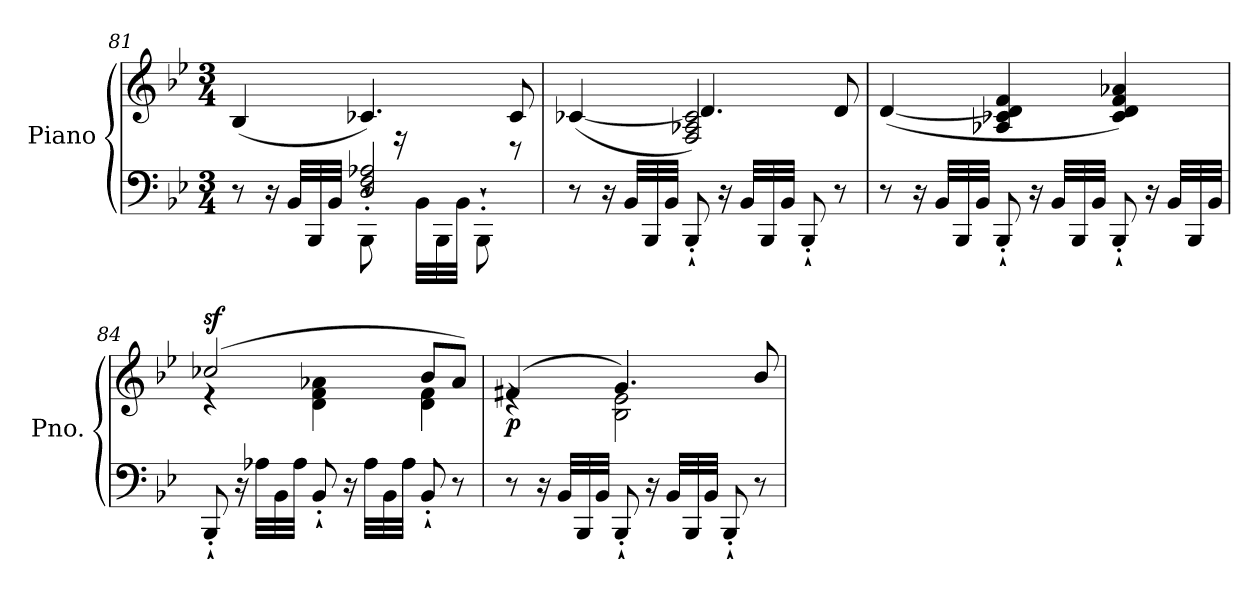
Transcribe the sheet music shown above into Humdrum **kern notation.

**kern	**kern	**dynam
*part1	*part1	*part1
*staff2	*staff1	*staff1/2
*I"Piano	*	*
*I'Pno.	*	*
*clefF4	*clefG2	*
*k[b-e-]	*k[b-e-]	*
*M3/4	*M3/4	*
=81	=81	=81
*^	*	*
8r	4ryy	(<4B-/	.
16r	.	.	.
*Xtuplet	*	*	*
48BB-/LLL	.	.	.
48BBB-/	.	.	.
48BB-/JJJ	.	.	.
!	!	!	!LO:DY:b
8BBB-'`\	2D/ 2F/ 2A-X/	4.c-X/)	other-dynamics
16r	.	.	.
48BB-\LLL	.	.	.
48BBB-\	.	.	.
48BB-\JJJ	.	.	.
8BBB-'`\	.	.	.
8r	.	8c-/	.
*v	*v	*	*
=82	=82	=82
*	*^	*
8r	(>[4c-X/	4ryy	.
16r	.	.	.
48BB-/LLL	.	.	.
48BBB-/	.	.	.
48BB-/JJJ	.	.	.
8BBB-'`/	2F/ 2A-X/ 2c-/])	4.d/	.
16r	.	.	.
48BB-/LLL	.	.	.
48BBB-/	.	.	.
48BB-/JJJ	.	.	.
8BBB-'`/	.	.	.
8r	.	8d/	.
*	*v	*v	*
!!LO:LB:g=z
=83	=83	=83
8r	(>[4d/	.
16r	.	.
48BB-/LLL	.	.
48BBB-/	.	.
48BB-/JJJ	.	.
8BBB-'`/	4A-X/ 4c-X/ 4d/] 4f/	.
16r	.	.
48BB-/LLL	.	.
48BBB-/	.	.
48BB-/JJJ	.	.
8BBB-'`/	4c-/ 4d/ 4f/ 4a-X/)	.
16r	.	.
48BB-/LLL	.	.
48BBB-/	.	.
48BB-/JJJ	.	.
=84	=84	=84
*	*^	*
!	!	!	!LO:DY:a
8BBB-'`/	(>2cc-X/	4r	sf
16r	.	.	.
48A-X\LLL	.	.	.
48BB-\	.	.	.
48A-\JJJ	.	.	.
8BB-'`/	.	4d\ 4f\ 4a-X\	.
16r	.	.	.
48A-\LLL	.	.	.
48BB-\	.	.	.
48A-\JJJ	.	.	.
8BB-'`/	8b-/L	4d\ 4f\	.
8r	8a-/J)	.	.
=85	=85	=85	=85
!	!	!	!LO:DY:b
8r	(>4f#X/	4re	p
16r	.	.	.
48BB-/LLL	.	.	.
48BBB-/	.	.	.
48BB-/JJJ	.	.	.
!	!	!	!LO:DY:b
8BBB-'`/	4.g/)	2B-\ 2e-\	other-dynamics
16r	.	.	.
48BB-/LLL	.	.	.
48BBB-/	.	.	.
48BB-/JJJ	.	.	.
8BBB-'`/	.	.	.
8r	8b-/	.	.
*	*v	*v	*
=	=	=
*-	*-	*-
